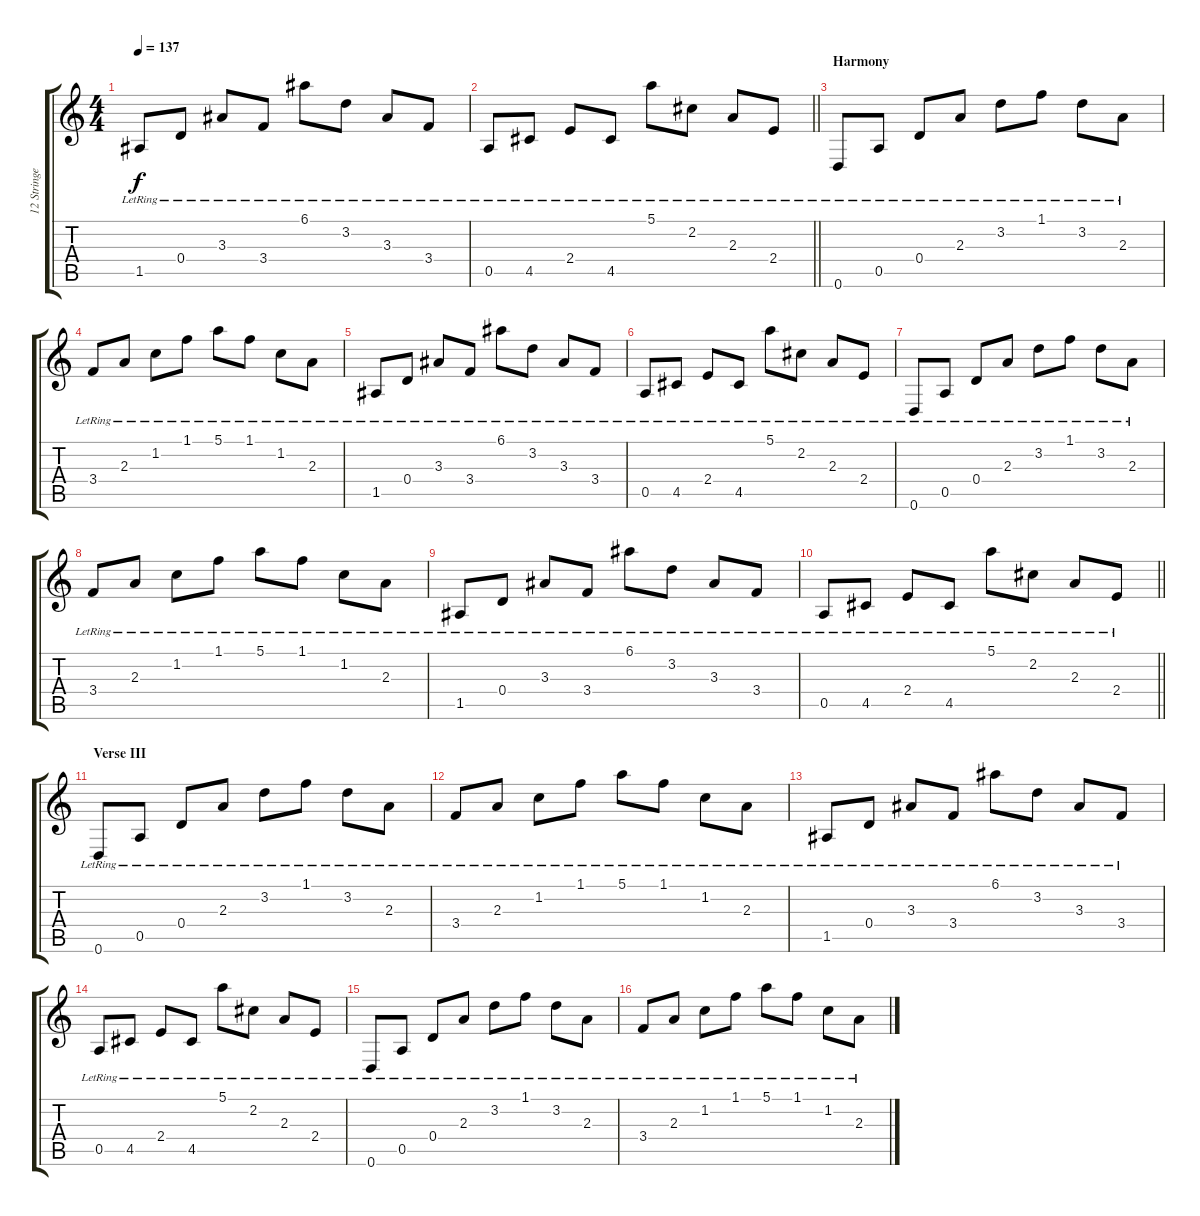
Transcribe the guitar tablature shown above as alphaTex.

\track ("12 Stringed Guitar" "12 Stringe") {instrument electricguitarclean}
\staff {score tabs}
\tuning (E4 B3 G3 D3 A2 D2) {hide}
\ts (4 4)
\tempo 137
\clef g2
\ks c
1.5{lr}.8{dy f} 0.4{lr}.8 3.3{lr}.8 3.4{lr}.8 6.1{lr}.8 3.2{lr}.8 3.3{lr}.8 3.4{lr}.8 |
\barLineRight lightlight
0.5{lr}.8 4.5{lr}.8 2.4{lr}.8 4.5{lr}.8 5.1{lr}.8 2.2{lr}.8 2.3{lr}.8 2.4{lr}.8 |
\section ("" "Harmony ")
0.6{lr}.8 0.5{lr}.8 0.4{lr}.8 2.3{lr}.8 3.2{lr}.8 1.1{lr}.8 3.2{lr}.8 2.3{lr}.8 |
3.4{lr}.8 2.3{lr}.8 1.2{lr}.8 1.1{lr}.8 5.1{lr}.8 1.1{lr}.8 1.2{lr}.8 2.3{lr}.8 |
1.5{lr}.8 0.4{lr}.8 3.3{lr}.8 3.4{lr}.8 6.1{lr}.8 3.2{lr}.8 3.3{lr}.8 3.4{lr}.8 |
0.5{lr}.8 4.5{lr}.8 2.4{lr}.8 4.5{lr}.8 5.1{lr}.8 2.2{lr}.8 2.3{lr}.8 2.4{lr}.8 |
0.6{lr}.8 0.5{lr}.8 0.4{lr}.8 2.3{lr}.8 3.2{lr}.8 1.1{lr}.8 3.2{lr}.8 2.3{lr}.8 |
3.4{lr}.8 2.3{lr}.8 1.2{lr}.8 1.1{lr}.8 5.1{lr}.8 1.1{lr}.8 1.2{lr}.8 2.3{lr}.8 |
1.5{lr}.8 0.4{lr}.8 3.3{lr}.8 3.4{lr}.8 6.1{lr}.8 3.2{lr}.8 3.3{lr}.8 3.4{lr}.8 |
\barLineRight lightlight
0.5{lr}.8 4.5{lr}.8 2.4{lr}.8 4.5{lr}.8 5.1{lr}.8 2.2{lr}.8 2.3{lr}.8 2.4{lr}.8 |
\section ("" "Verse III")
0.6{lr}.8 0.5{lr}.8 0.4{lr}.8 2.3{lr}.8 3.2{lr}.8 1.1{lr}.8 3.2{lr}.8 2.3{lr}.8 |
3.4{lr}.8 2.3{lr}.8 1.2{lr}.8 1.1{lr}.8 5.1{lr}.8 1.1{lr}.8 1.2{lr}.8 2.3{lr}.8 |
1.5{lr}.8 0.4{lr}.8 3.3{lr}.8 3.4{lr}.8 6.1{lr}.8 3.2{lr}.8 3.3{lr}.8 3.4{lr}.8 |
0.5{lr}.8 4.5{lr}.8 2.4{lr}.8 4.5{lr}.8 5.1{lr}.8 2.2{lr}.8 2.3{lr}.8 2.4{lr}.8 |
0.6{lr}.8 0.5{lr}.8 0.4{lr}.8 2.3{lr}.8 3.2{lr}.8 1.1{lr}.8 3.2{lr}.8 2.3{lr}.8 |
3.4{lr}.8 2.3{lr}.8 1.2{lr}.8 1.1{lr}.8 5.1{lr}.8 1.1{lr}.8 1.2{lr}.8 2.3{lr}.8
